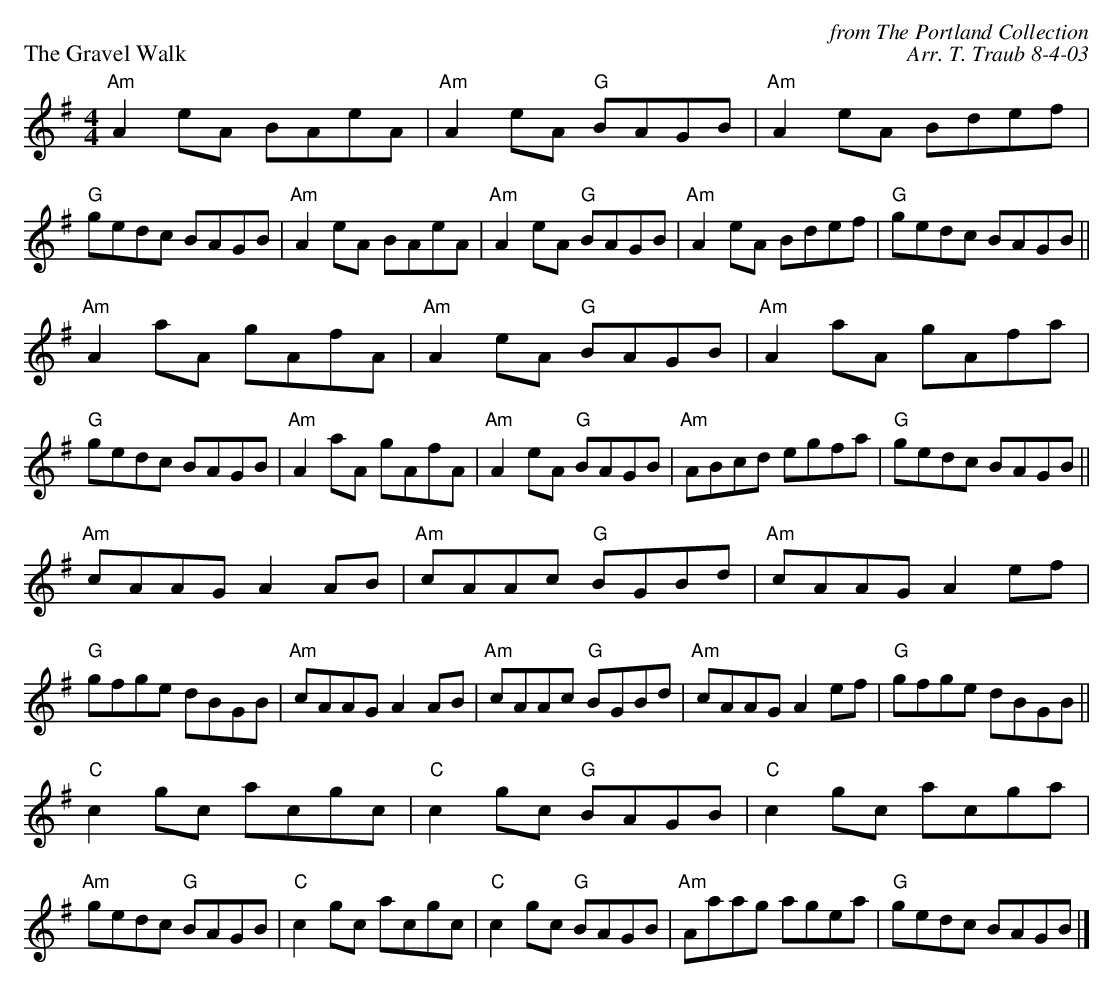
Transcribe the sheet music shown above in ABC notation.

X:1
P: The Gravel Walk
C: from The Portland Collection
C: Arr. T. Traub 8-4-03
K: G
M: 4/4
L: 1/8
"Am"A2 eA BAeA|"Am"A2 eA "G"BAGB|"Am"A2 eA Bdef|"G"gedc BAGB |"Am"A2 eA BAeA|"Am"A2 eA "G"BAGB|"Am"A2 eA Bdef|"G"gedc BAGB ||
"Am"A2 aA gAfA|"Am"A2 eA "G"BAGB|"Am"A2 aA gAfa|"G"gedc BAGB|"Am"A2 aA gAfA|"Am"A2 eA "G"BAGB|"Am"ABcd egfa|"G"gedc BAGB||
"Am"cAAG A2 AB|"Am"cAAc "G"BGBd|"Am"cAAG A2 ef|"G"gfge dBGB|"Am"cAAG A2 AB|"Am"cAAc "G"BGBd|"Am"cAAG A2 ef|"G"gfge dBGB||
"C"c2 gc acgc|"C"c2 gc "G"BAGB|"C"c2 gc acga|"Am"gedc "G"BAGB|"C"c2 gc acgc|"C"c2 gc "G"BAGB|"Am"Aaag agea|"G"gedc BAGB|]
